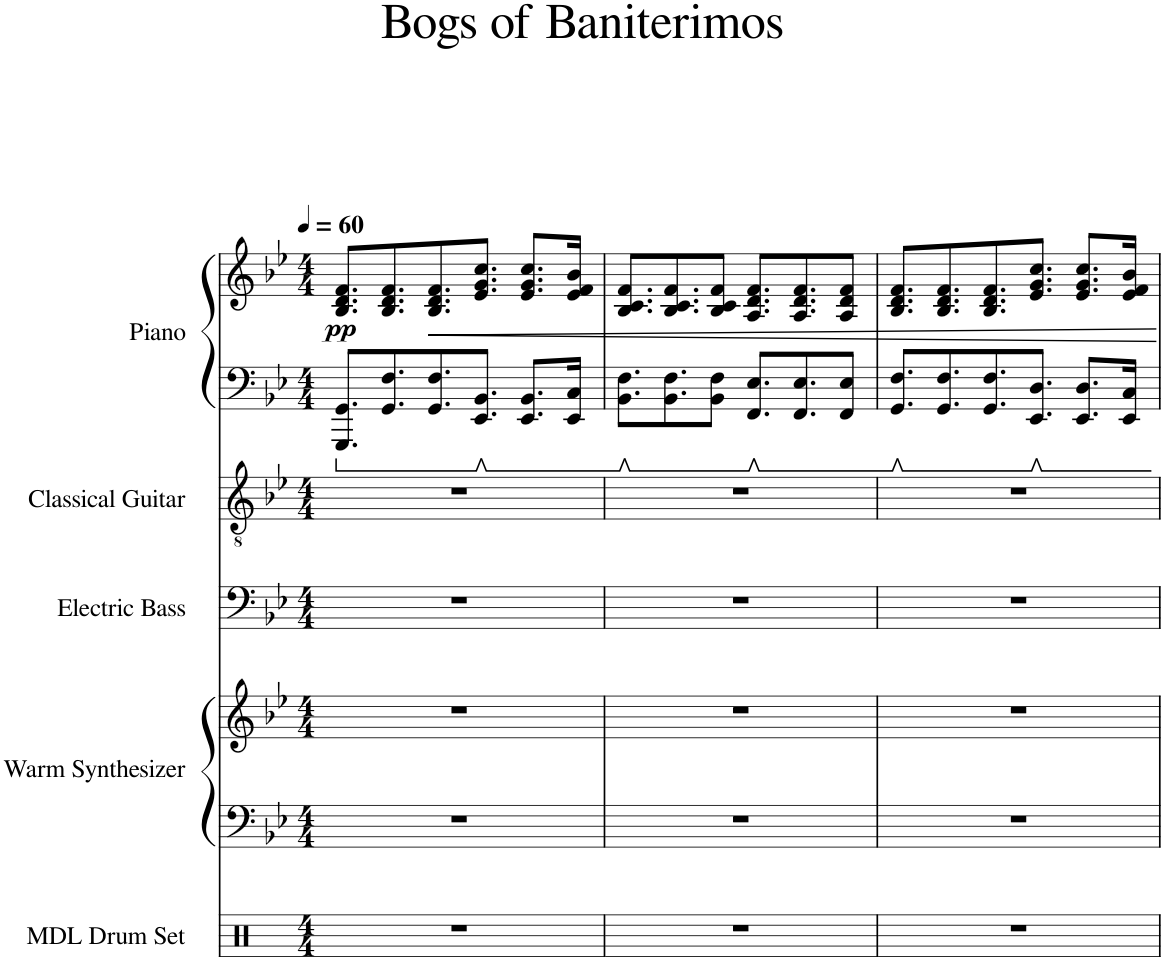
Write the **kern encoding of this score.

**kern	**kern	**kern	**kern	**kern	**kern	**kern	**dynam
*part5	*part4	*part4	*part3	*part2	*part1	*part1	*part1
*staff7	*staff6	*staff5	*staff4	*staff3	*staff2	*staff1	*staff1/2
*I"MDL Drum Set	*I"Warm Synthesizer	*	*I"Electric Bass	*I"Classical Guitar	*I"Piano	*	*
*I'D. S.	*I'Synth.	*	*I'El. B.	*I'Guit.	*I'Pno.	*	*
*clefX	*clefF4	*clefG2	*clefF4	*clefGv2	*clefF4	*clefG2	*
*	*	*	*Trd7c12	*	*	*	*
*k[]	*k[b-e-]	*k[b-e-]	*k[b-e-]	*k[b-e-]	*k[b-e-]	*k[b-e-]	*
*M4/4	*M4/4	*M4/4	*M4/4	*M4/4	*M4/4	*M4/4	*
*MM60	*MM60	*MM60	*MM60	*MM60	*MM60	*MM60	*
=1	=1	=1	=1	=1	=1	=1	=1
!	!	!	!	!	!	!	!LO:DY:b
1r	1r	1r	1r	1r	8.GGG/ 8.GG/L	8.B-/ 8.d/ 8.f/L	pp
.	.	.	.	.	8.GG/ 8.F/	8.B-/ 8.d/ 8.f/	.
.	.	.	.	.	8.GG/ 8.F/	8.B-/ 8.d/ 8.f/	.
.	.	.	.	.	8.EE-/ 8.BB-/J	8.e-/ 8.g/ 8.cc/J	.
.	.	.	.	.	8.EE-/ 8.BB-/L	8.e-/ 8.g/ 8.cc/L	.
.	.	.	.	.	16EE-/ 16C/Jk	16e-/ 16f/ 16b-/Jk	.
=2	=2	=2	=2	=2	=2	=2	=2
1r	1r	1r	1r	1r	8.BB-\ 8.F\L	8.B-/ 8.c/ 8.f/L	.
.	.	.	.	.	8.BB-\ 8.F\	8.B-/ 8.c/ 8.f/	.
.	.	.	.	.	8BB-\ 8F\J	8B-/ 8c/ 8f/J	.
.	.	.	.	.	8.FF/ 8.E-/L	8.A/ 8.d/ 8.f/L	.
.	.	.	.	.	8.FF/ 8.E-/	8.A/ 8.d/ 8.f/	.
.	.	.	.	.	8FF/ 8E-/J	8A/ 8d/ 8f/J	.
=3	=3	=3	=3	=3	=3	=3	=3
1r	1r	1r	1r	1r	8.GG/ 8.F/L	8.B-/ 8.d/ 8.f/L	.
.	.	.	.	.	8.GG/ 8.F/	8.B-/ 8.d/ 8.f/	.
.	.	.	.	.	8.GG/ 8.F/	8.B-/ 8.d/ 8.f/	.
.	.	.	.	.	8.EE-/ 8.D/J	8.e-/ 8.g/ 8.cc/J	.
.	.	.	.	.	8.EE-/ 8.D/L	8.e-/ 8.g/ 8.cc/L	.
.	.	.	.	.	16EE-/ 16C/Jk	16e-/ 16f/ 16b-/Jk	.
=	=	=	=	=	=	=	=
*-	*-	*-	*-	*-	*-	*-	*-
